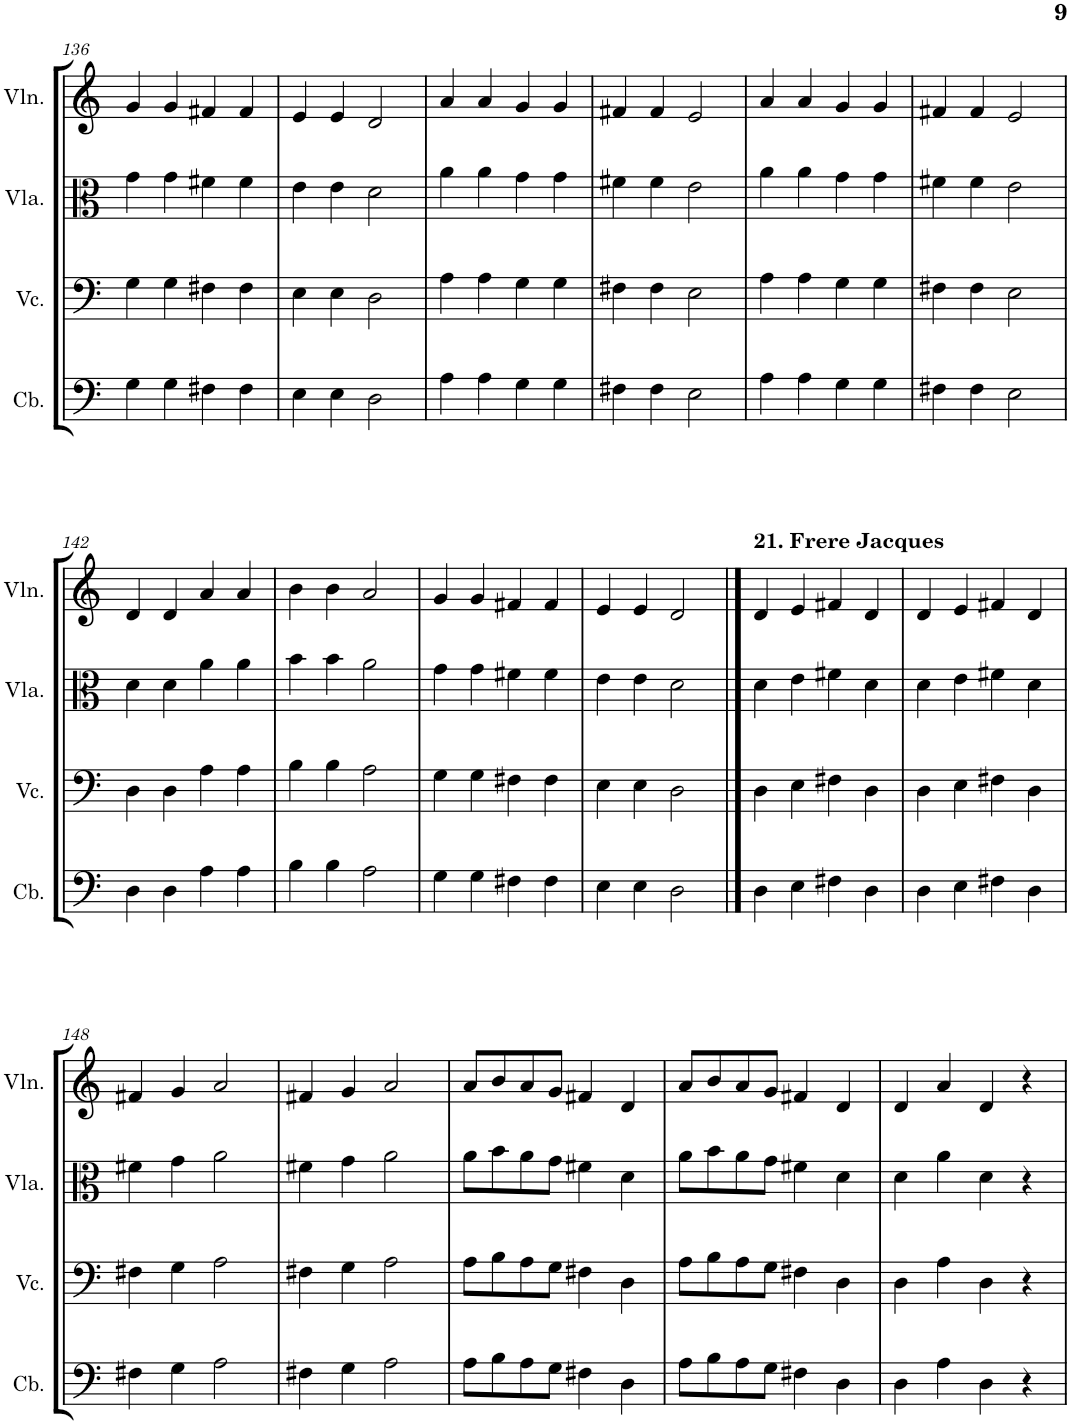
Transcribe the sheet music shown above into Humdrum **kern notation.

**kern	**kern	**kern	**kern
*part4	*part3	*part2	*part1
*staff4	*staff3	*staff2	*staff1
*I"Contrabass	*I"Violoncello	*I"Viola	*I"Violin
*I'Cb.	*I'Vc.	*I'Vla.	*I'Vln.
!!LO:PB:g=z
*clefF4	*clefF4	*clefC3	*clefG2
*Trd7c12	*	*	*
*k[]	*k[]	*k[]	*k[]
*M4/4	*M4/4	*M4/4	*M4/4
=136	=136	=136	=136
4G\	4G\	4g\	4g/
4G\	4G\	4g\	4g/
4F#X\	4F#X\	4f#X\	4f#X/
4F#\	4F#\	4f#\	4f#/
=137	=137	=137	=137
4E\	4E\	4e\	4e/
4E\	4E\	4e\	4e/
2D\	2D\	2d\	2d/
=138	=138	=138	=138
4A\	4A\	4a\	4a/
4A\	4A\	4a\	4a/
4G\	4G\	4g\	4g/
4G\	4G\	4g\	4g/
=139	=139	=139	=139
4F#X\	4F#X\	4f#X\	4f#X/
4F#\	4F#\	4f#\	4f#/
2E\	2E\	2e\	2e/
=140	=140	=140	=140
4A\	4A\	4a\	4a/
4A\	4A\	4a\	4a/
4G\	4G\	4g\	4g/
4G\	4G\	4g\	4g/
=141	=141	=141	=141
4F#X\	4F#X\	4f#X\	4f#X/
4F#\	4F#\	4f#\	4f#/
2E\	2E\	2e\	2e/
!!LO:LB:g=z
=142	=142	=142	=142
4D\	4D\	4d\	4d/
4D\	4D\	4d\	4d/
4A\	4A\	4a\	4a/
4A\	4A\	4a\	4a/
=143	=143	=143	=143
4B\	4B\	4b\	4b\
4B\	4B\	4b\	4b\
2A\	2A\	2a\	2a/
=144	=144	=144	=144
4G\	4G\	4g\	4g/
4G\	4G\	4g\	4g/
4F#X\	4F#X\	4f#X\	4f#X/
4F#\	4F#\	4f#\	4f#/
=145	=145	=145	=145
4E\	4E\	4e\	4e/
4E\	4E\	4e\	4e/
2D\	2D\	2d\	2d/
==146	==146	==146	==146
!	!	!	!LO:TX:a:B:t=21. Frere Jacques
4D\	4D\	4d\	4d/
4E\	4E\	4e\	4e/
4F#X\	4F#X\	4f#X\	4f#X/
4D\	4D\	4d\	4d/
=147	=147	=147	=147
4D\	4D\	4d\	4d/
4E\	4E\	4e\	4e/
4F#X\	4F#X\	4f#X\	4f#X/
4D\	4D\	4d\	4d/
!!LO:LB:g=z
=148	=148	=148	=148
4F#X\	4F#X\	4f#X\	4f#X/
4G\	4G\	4g\	4g/
2A\	2A\	2a\	2a/
=149	=149	=149	=149
4F#X\	4F#X\	4f#X\	4f#X/
4G\	4G\	4g\	4g/
2A\	2A\	2a\	2a/
=150	=150	=150	=150
8A\L	8A\L	8a\L	8a/L
8B\	8B\	8b\	8b/
8A\	8A\	8a\	8a/
8G\J	8G\J	8g\J	8g/J
4F#X\	4F#X\	4f#X\	4f#X/
4D\	4D\	4d\	4d/
=151	=151	=151	=151
8A\L	8A\L	8a\L	8a/L
8B\	8B\	8b\	8b/
8A\	8A\	8a\	8a/
8G\J	8G\J	8g\J	8g/J
4F#X\	4F#X\	4f#X\	4f#X/
4D\	4D\	4d\	4d/
=152	=152	=152	=152
4D\	4D\	4d\	4d/
4A\	4A\	4a\	4a/
4D\	4D\	4d\	4d/
4r	4r	4r	4r
=	=	=	=
*-	*-	*-	*-
